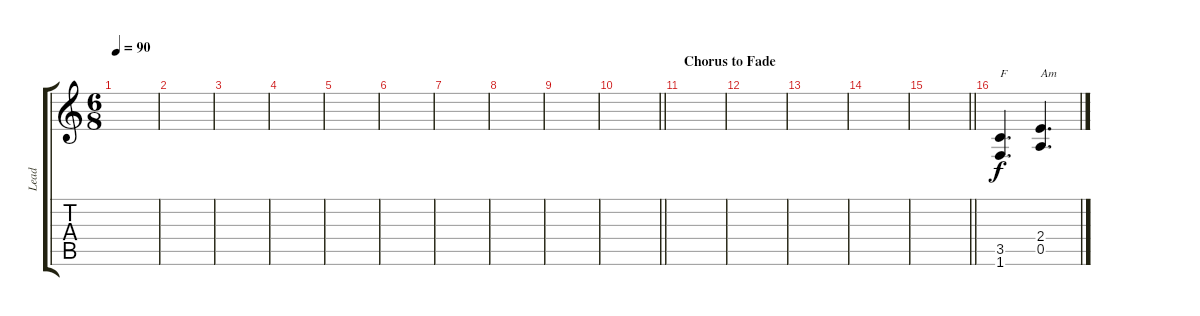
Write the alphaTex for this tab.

\track ("Lead" "Lead") {instrument distortionguitar}
\staff {score tabs}
\tuning (E4 B3 G3 D3 A2 E2) {hide}
\ts (6 8)
\tempo 90
\clef g2
\ks c
|
|
|
|
|
|
|
|
|
\barLineRight lightlight
|
\section ("" "Chorus to Fade")
|
|
|
|
\barLineRight lightlight
|
(3.5 1.6).4{d txt "F" volume 3 balance 11} (2.4 0.5).4{d txt "Am"}
